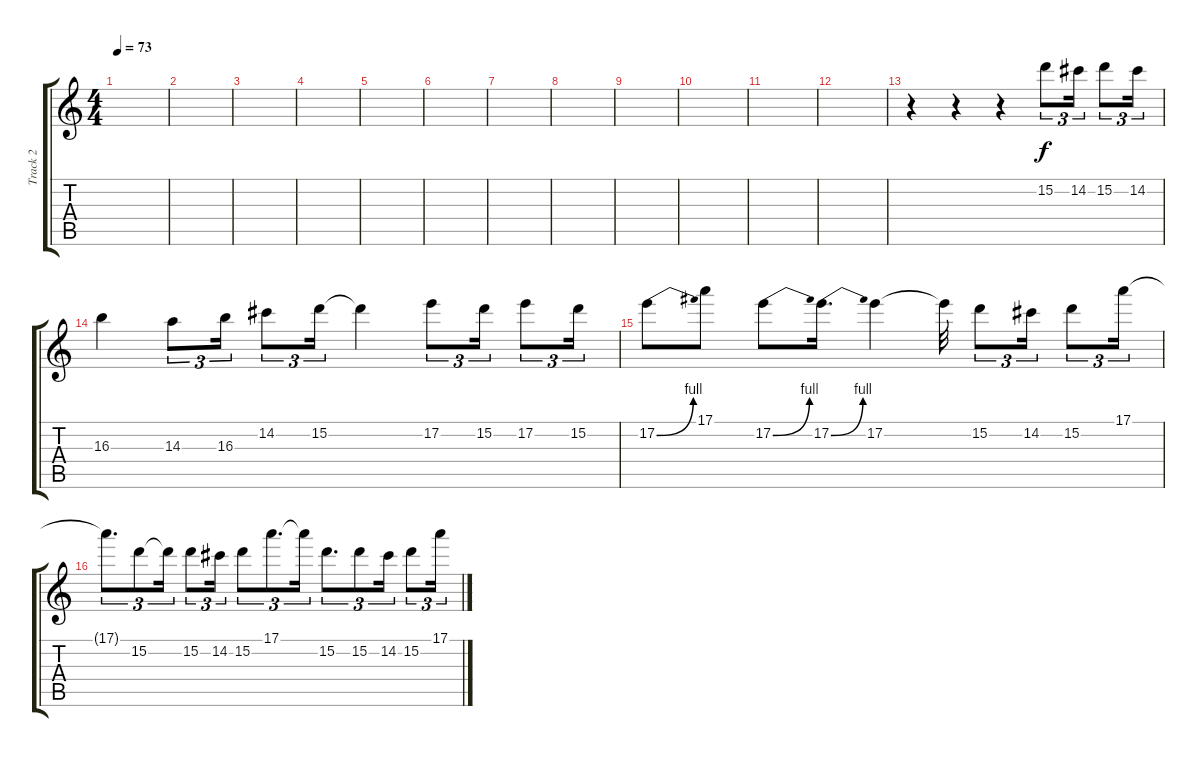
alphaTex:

\track ("Track 2" "Track 2") {instrument overdrivenguitar}
\staff {score tabs}
\tuning (E4 B3 G3 D3 A2 E2) {hide}
\ts (4 4)
\tempo 73
\clef g2
\ks c
|
|
|
|
|
|
|
|
|
|
|
|
r.4 r.4 r.4 15.2.8{tu (3 2)} 14.2.16{tu (3 2)} 15.2.8{tu (3 2)} 14.2.16{tu (3 2)} |
16.3.4 14.3.8{tu (3 2)} 16.3.16{tu (3 2)} 14.2.8{tu (3 2)} 15.2.16{tu (3 2)} 15.2{t}.4 17.2.8{tu (3 2)} 15.2.16{tu (3 2)} 17.2.8{tu (3 2)} 15.2.16{tu (3 2)} |
17.2{be (bend 0 0 60 4)}.8 17.1.8 17.2{be (bend 0 0 60 4)}.8 17.2{be (bend 0 0 60 4)}.16{d} 17.2.4 17.2{t}.32 15.2.8{tu (3 2)} 14.2.16{tu (3 2)} 15.2.8{tu (3 2)} 17.1.16{tu (3 2)} |
17.1{t}.8{d tu (3 2)} 15.2.8{tu (3 2)} 15.2{t}.16{tu (3 2)} 15.2.8{tu (3 2)} 14.2.16{tu (3 2)} 15.2.8{tu (3 2)} 17.1.8{d tu (3 2)} 17.1{t}.16{tu (3 2)} 15.2.8{d tu (3 2)} 15.2.8{tu (3 2)} 14.2.16{tu (3 2)} 15.2.8{tu (3 2)} 17.1.16{tu (3 2)}
